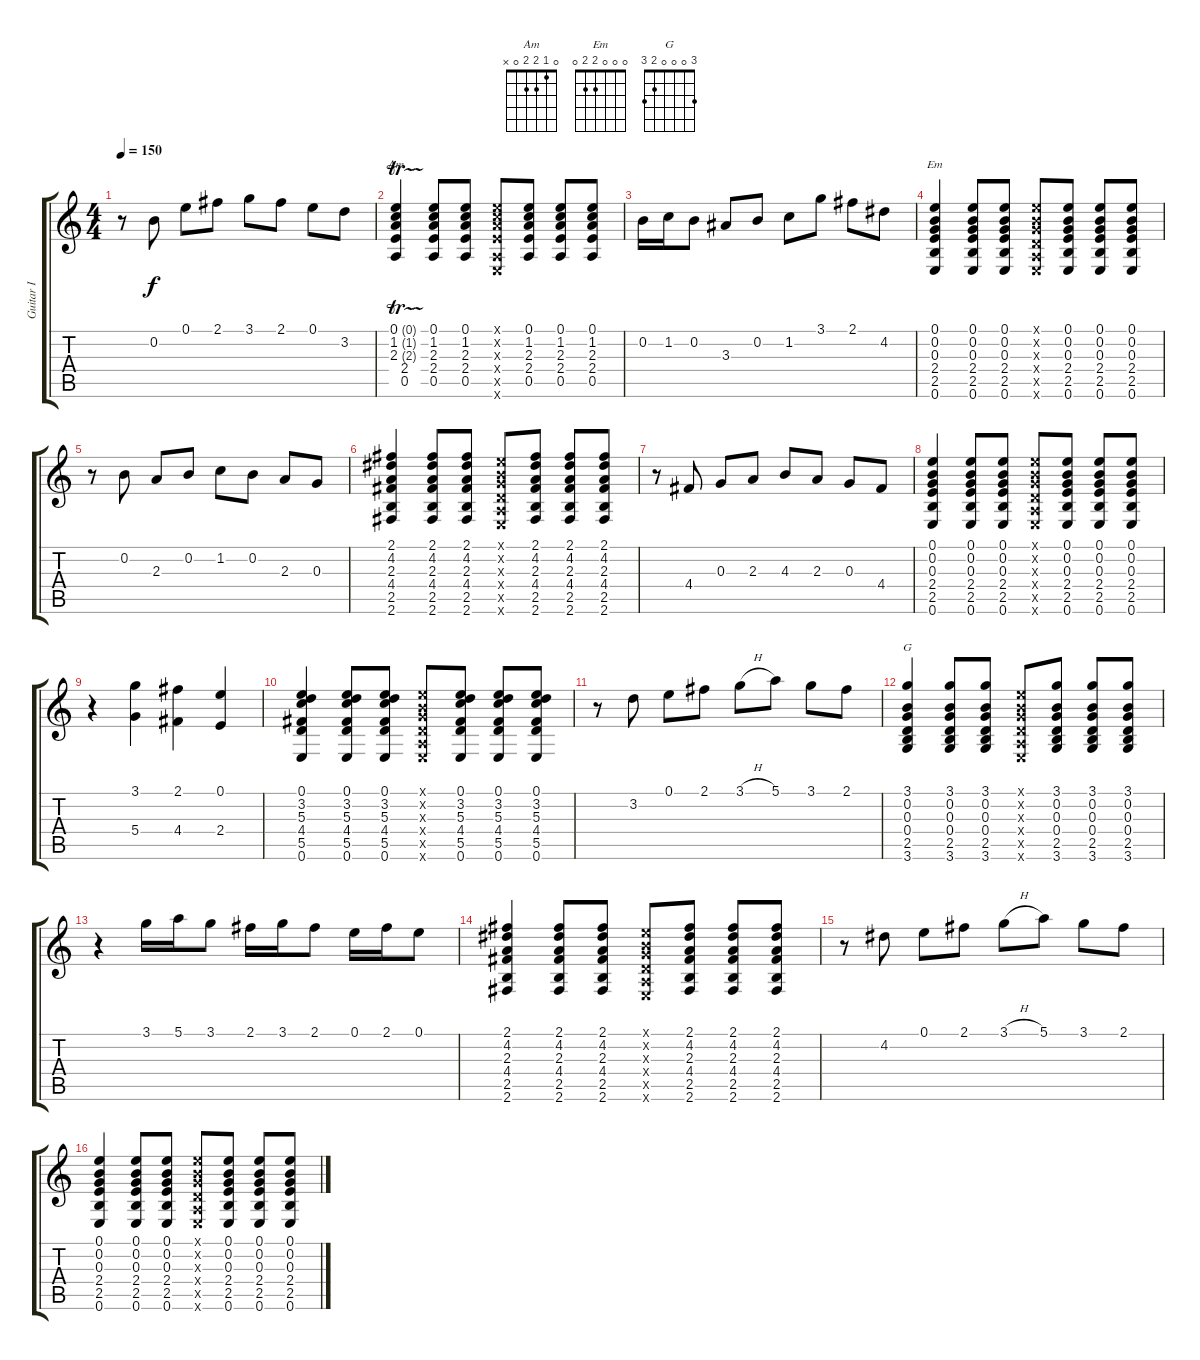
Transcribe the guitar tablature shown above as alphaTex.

\track ("Guitar I" "Guitar I") {instrument acousticguitarnylon}
\staff {score tabs}
\tuning (E4 B3 G3 D3 A2 E2) {hide}
\chord ("Am" 0 1 2 2 0 x)
\chord ("Em" 0 0 0 2 2 0)
\chord ("G" 3 0 0 0 2 3)
\ts (4 4)
\tempo 150
\clef g2
\ks c
r.8{dy f instrument acousticguitarnylon} 0.2.8 0.1.8 2.1.8 3.1.8 2.1.8 0.1.8 3.2.8 |
(0.1{tr (0 16)} 1.2{tr (1 16)} 2.3{tr (2 16)} 2.4 0.5).4{ch "Am"} (0.1 1.2 2.3 2.4 0.5).8 (0.1 1.2 2.3 2.4 0.5).8 (0.1{x} 1.2{x} 2.3{x} 2.4{x} 0.5{x} 0.6{x}).8 (0.1 1.2 2.3 2.4 0.5).8 (0.1 1.2 2.3 2.4 0.5).8 (0.1 1.2 2.3 2.4 0.5).8 |
0.2.16 1.2.16 0.2.8 3.3.8 0.2.8 1.2.8 3.1.8 2.1.8 4.2.8 |
(0.1 0.2 0.3 2.4 2.5 0.6).4{ch "Em"} (0.1 0.2 0.3 2.4 2.5 0.6).8 (0.1 0.2 0.3 2.4 2.5 0.6).8 (0.1{x} 0.2{x} 0.3{x} 0.4{x} 0.5{x} 0.6{x}).8 (0.1 0.2 0.3 2.4 2.5 0.6).8 (0.1 0.2 0.3 2.4 2.5 0.6).8 (0.1 0.2 0.3 2.4 2.5 0.6).8 |
r.8 0.2.8 2.3.8 0.2.8 1.2.8 0.2.8 2.3.8 0.3.8 |
(2.1 4.2 2.3 4.4 2.5 2.6).4 (2.1 4.2 2.3 4.4 2.5 2.6).8 (2.1 4.2 2.3 4.4 2.5 2.6).8 (0.1{x} 0.2{x} 0.3{x} 0.4{x} 0.5{x} 0.6{x}).8 (2.1 4.2 2.3 4.4 2.5 2.6).8 (2.1 4.2 2.3 4.4 2.5 2.6).8 (2.1 4.2 2.3 4.4 2.5 2.6).8 |
r.8 4.4.8 0.3.8 2.3.8 4.3.8 2.3.8 0.3.8 4.4.8 |
(0.1 0.2 0.3 2.4 2.5 0.6).4 (0.1 0.2 0.3 2.4 2.5 0.6).8 (0.1 0.2 0.3 2.4 2.5 0.6).8 (0.1{x} 0.2{x} 0.3{x} 0.4{x} 0.5{x} 0.6{x}).8 (0.1 0.2 0.3 2.4 2.5 0.6).8 (0.1 0.2 0.3 2.4 2.5 0.6).8 (0.1 0.2 0.3 2.4 2.5 0.6).8 |
r.4 (3.1 5.4).4 (2.1 4.4).4 (0.1 2.4).4 |
(0.1 3.2 5.3 4.4 5.5 0.6).4 (0.1 3.2 5.3 4.4 5.5 0.6).8 (0.1 3.2 5.3 4.4 5.5 0.6).8 (0.1{x} 0.2{x} 0.3{x} 0.4{x} 0.5{x} 0.6{x}).8 (0.1 3.2 5.3 4.4 5.5 0.6).8 (0.1 3.2 5.3 4.4 5.5 0.6).8 (0.1 3.2 5.3 4.4 5.5 0.6).8 |
r.8 3.2.8 0.1.8 2.1.8 3.1{h}.8 5.1.8 3.1.8 2.1.8 |
(3.1 0.2 0.3 0.4 2.5 3.6).4{ch "G"} (3.1 0.2 0.3 0.4 2.5 3.6).8 (3.1 0.2 0.3 0.4 2.5 3.6).8 (0.1{x} 0.2{x} 0.3{x} 0.4{x} 0.5{x} 0.6{x}).8 (3.1 0.2 0.3 0.4 2.5 3.6).8 (3.1 0.2 0.3 0.4 2.5 3.6).8 (3.1 0.2 0.3 0.4 2.5 3.6).8 |
r.4 3.1.16 5.1.16 3.1.8 2.1.16 3.1.16 2.1.8 0.1.16 2.1.16 0.1.8 |
(2.1 4.2 2.3 4.4 2.5 2.6).4 (2.1 4.2 2.3 4.4 2.5 2.6).8 (2.1 4.2 2.3 4.4 2.5 2.6).8 (0.1{x} 0.2{x} 0.3{x} 0.4{x} 0.5{x} 0.6{x}).8 (2.1 4.2 2.3 4.4 2.5 2.6).8 (2.1 4.2 2.3 4.4 2.5 2.6).8 (2.1 4.2 2.3 4.4 2.5 2.6).8 |
r.8 4.2.8 0.1.8 2.1.8 3.1{h}.8 5.1.8 3.1.8 2.1.8 |
(0.1 0.2 0.3 2.4 2.5 0.6).4 (0.1 0.2 0.3 2.4 2.5 0.6).8 (0.1 0.2 0.3 2.4 2.5 0.6).8 (0.1{x} 0.2{x} 0.3{x} 0.4{x} 0.5{x} 0.6{x}).8 (0.1 0.2 0.3 2.4 2.5 0.6).8 (0.1 0.2 0.3 2.4 2.5 0.6).8 (0.1 0.2 0.3 2.4 2.5 0.6).8
